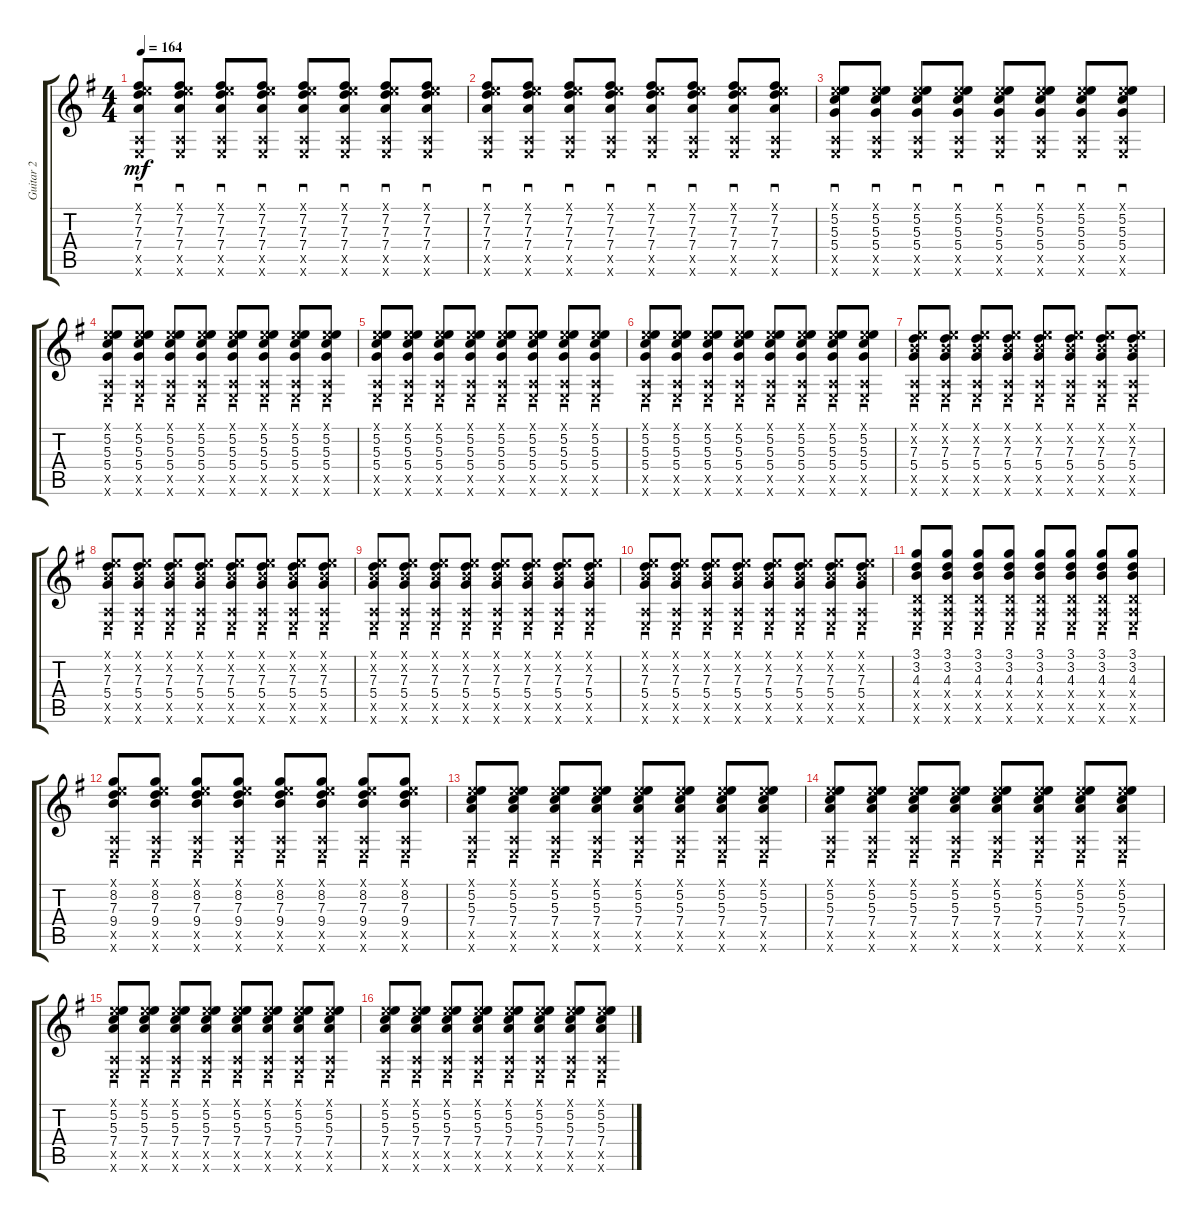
\track ("Guitar 2" "Guitar 2") {instrument electricguitarclean}
\staff {score tabs}
\tuning (E4 B3 G3 D3 A2 E2) {hide}
\ts (4 4)
\tempo 164
\clef g2
\ks g
(0.1{x} 7.2 7.3 7.4 0.5{x} 0.6{x}).8{sd dy mf} (0.1{x} 7.2 7.3 7.4 0.5{x} 0.6{x}).8{sd} (0.1{x} 7.2 7.3 7.4 0.5{x} 0.6{x}).8{sd} (0.1{x} 7.2 7.3 7.4 0.5{x} 0.6{x}).8{sd} (0.1{x} 7.2 7.3 7.4 0.5{x} 0.6{x}).8{sd} (0.1{x} 7.2 7.3 7.4 0.5{x} 0.6{x}).8{sd} (0.1{x} 7.2 7.3 7.4 0.5{x} 0.6{x}).8{sd} (0.1{x} 7.2 7.3 7.4 0.5{x} 0.6{x}).8{sd} |
(0.1{x} 7.2 7.3 7.4 0.5{x} 0.6{x}).8{sd} (0.1{x} 7.2 7.3 7.4 0.5{x} 0.6{x}).8{sd} (0.1{x} 7.2 7.3 7.4 0.5{x} 0.6{x}).8{sd} (0.1{x} 7.2 7.3 7.4 0.5{x} 0.6{x}).8{sd} (0.1{x} 7.2 7.3 7.4 0.5{x} 0.6{x}).8{sd} (0.1{x} 7.2 7.3 7.4 0.5{x} 0.6{x}).8{sd} (0.1{x} 7.2 7.3 7.4 0.5{x} 0.6{x}).8{sd} (0.1{x} 7.2 7.3 7.4 0.5{x} 0.6{x}).8{sd} |
(0.1{x} 5.2 5.3 5.4 0.5{x} 0.6{x}).8{sd} (0.1{x} 5.2 5.3 5.4 0.5{x} 0.6{x}).8{sd} (0.1{x} 5.2 5.3 5.4 0.5{x} 0.6{x}).8{sd} (0.1{x} 5.2 5.3 5.4 0.5{x} 0.6{x}).8{sd} (0.1{x} 5.2 5.3 5.4 0.5{x} 0.6{x}).8{sd} (0.1{x} 5.2 5.3 5.4 0.5{x} 0.6{x}).8{sd} (0.1{x} 5.2 5.3 5.4 0.5{x} 0.6{x}).8{sd} (0.1{x} 5.2 5.3 5.4 0.5{x} 0.6{x}).8{sd} |
(0.1{x} 5.2 5.3 5.4 0.5{x} 0.6{x}).8{sd} (0.1{x} 5.2 5.3 5.4 0.5{x} 0.6{x}).8{sd} (0.1{x} 5.2 5.3 5.4 0.5{x} 0.6{x}).8{sd} (0.1{x} 5.2 5.3 5.4 0.5{x} 0.6{x}).8{sd} (0.1{x} 5.2 5.3 5.4 0.5{x} 0.6{x}).8{sd} (0.1{x} 5.2 5.3 5.4 0.5{x} 0.6{x}).8{sd} (0.1{x} 5.2 5.3 5.4 0.5{x} 0.6{x}).8{sd} (0.1{x} 5.2 5.3 5.4 0.5{x} 0.6{x}).8{sd} |
(0.1{x} 5.2 5.3 5.4 0.5{x} 0.6{x}).8{sd} (0.1{x} 5.2 5.3 5.4 0.5{x} 0.6{x}).8{sd} (0.1{x} 5.2 5.3 5.4 0.5{x} 0.6{x}).8{sd} (0.1{x} 5.2 5.3 5.4 0.5{x} 0.6{x}).8{sd} (0.1{x} 5.2 5.3 5.4 0.5{x} 0.6{x}).8{sd} (0.1{x} 5.2 5.3 5.4 0.5{x} 0.6{x}).8{sd} (0.1{x} 5.2 5.3 5.4 0.5{x} 0.6{x}).8{sd} (0.1{x} 5.2 5.3 5.4 0.5{x} 0.6{x}).8{sd} |
(0.1{x} 5.2 5.3 5.4 0.5{x} 0.6{x}).8{sd} (0.1{x} 5.2 5.3 5.4 0.5{x} 0.6{x}).8{sd} (0.1{x} 5.2 5.3 5.4 0.5{x} 0.6{x}).8{sd} (0.1{x} 5.2 5.3 5.4 0.5{x} 0.6{x}).8{sd} (0.1{x} 5.2 5.3 5.4 0.5{x} 0.6{x}).8{sd} (0.1{x} 5.2 5.3 5.4 0.5{x} 0.6{x}).8{sd} (0.1{x} 5.2 5.3 5.4 0.5{x} 0.6{x}).8{sd} (0.1{x} 5.2 5.3 5.4 0.5{x} 0.6{x}).8{sd} |
(0.1{x} 0.2{x} 7.3 5.4 0.5{x} 0.6{x}).8{sd} (0.1{x} 0.2{x} 7.3 5.4 0.5{x} 0.6{x}).8{sd} (0.1{x} 0.2{x} 7.3 5.4 0.5{x} 0.6{x}).8{sd} (0.1{x} 0.2{x} 7.3 5.4 0.5{x} 0.6{x}).8{sd} (0.1{x} 0.2{x} 7.3 5.4 0.5{x} 0.6{x}).8{sd} (0.1{x} 0.2{x} 7.3 5.4 0.5{x} 0.6{x}).8{sd} (0.1{x} 0.2{x} 7.3 5.4 0.5{x} 0.6{x}).8{sd} (0.1{x} 0.2{x} 7.3 5.4 0.5{x} 0.6{x}).8{sd} |
(0.1{x} 0.2{x} 7.3 5.4 0.5{x} 0.6{x}).8{sd} (0.1{x} 0.2{x} 7.3 5.4 0.5{x} 0.6{x}).8{sd} (0.1{x} 0.2{x} 7.3 5.4 0.5{x} 0.6{x}).8{sd} (0.1{x} 0.2{x} 7.3 5.4 0.5{x} 0.6{x}).8{sd} (0.1{x} 0.2{x} 7.3 5.4 0.5{x} 0.6{x}).8{sd} (0.1{x} 0.2{x} 7.3 5.4 0.5{x} 0.6{x}).8{sd} (0.1{x} 0.2{x} 7.3 5.4 0.5{x} 0.6{x}).8{sd} (0.1{x} 0.2{x} 7.3 5.4 0.5{x} 0.6{x}).8{sd} |
(0.1{x} 0.2{x} 7.3 5.4 0.5{x} 0.6{x}).8{sd} (0.1{x} 0.2{x} 7.3 5.4 0.5{x} 0.6{x}).8{sd} (0.1{x} 0.2{x} 7.3 5.4 0.5{x} 0.6{x}).8{sd} (0.1{x} 0.2{x} 7.3 5.4 0.5{x} 0.6{x}).8{sd} (0.1{x} 0.2{x} 7.3 5.4 0.5{x} 0.6{x}).8{sd} (0.1{x} 0.2{x} 7.3 5.4 0.5{x} 0.6{x}).8{sd} (0.1{x} 0.2{x} 7.3 5.4 0.5{x} 0.6{x}).8{sd} (0.1{x} 0.2{x} 7.3 5.4 0.5{x} 0.6{x}).8{sd} |
(0.1{x} 0.2{x} 7.3 5.4 0.5{x} 0.6{x}).8{sd} (0.1{x} 0.2{x} 7.3 5.4 0.5{x} 0.6{x}).8{sd} (0.1{x} 0.2{x} 7.3 5.4 0.5{x} 0.6{x}).8{sd} (0.1{x} 0.2{x} 7.3 5.4 0.5{x} 0.6{x}).8{sd} (0.1{x} 0.2{x} 7.3 5.4 0.5{x} 0.6{x}).8{sd} (0.1{x} 0.2{x} 7.3 5.4 0.5{x} 0.6{x}).8{sd} (0.1{x} 0.2{x} 7.3 5.4 0.5{x} 0.6{x}).8{sd} (0.1{x} 0.2{x} 7.3 5.4 0.5{x} 0.6{x}).8{sd} |
(3.1 3.2 4.3 0.4{x} 0.5{x} 0.6{x}).8{sd} (3.1 3.2 4.3 0.4{x} 0.5{x} 0.6{x}).8{sd} (3.1 3.2 4.3 0.4{x} 0.5{x} 0.6{x}).8{sd} (3.1 3.2 4.3 0.4{x} 0.5{x} 0.6{x}).8{sd} (3.1 3.2 4.3 0.4{x} 0.5{x} 0.6{x}).8{sd} (3.1 3.2 4.3 0.4{x} 0.5{x} 0.6{x}).8{sd} (3.1 3.2 4.3 0.4{x} 0.5{x} 0.6{x}).8{sd} (3.1 3.2 4.3 0.4{x} 0.5{x} 0.6{x}).8{sd} |
(0.1{x} 8.2 7.3 9.4 0.5{x} 0.6{x}).8{sd} (0.1{x} 8.2 7.3 9.4 0.5{x} 0.6{x}).8{sd} (0.1{x} 8.2 7.3 9.4 0.5{x} 0.6{x}).8{sd} (0.1{x} 8.2 7.3 9.4 0.5{x} 0.6{x}).8{sd} (0.1{x} 8.2 7.3 9.4 0.5{x} 0.6{x}).8{sd} (0.1{x} 8.2 7.3 9.4 0.5{x} 0.6{x}).8{sd} (0.1{x} 8.2 7.3 9.4 0.5{x} 0.6{x}).8{sd} (0.1{x} 8.2 7.3 9.4 0.5{x} 0.6{x}).8{sd} |
(0.1{x} 5.2 5.3 7.4 0.5{x} 0.6{x}).8{sd} (0.1{x} 5.2 5.3 7.4 0.5{x} 0.6{x}).8{sd} (0.1{x} 5.2 5.3 7.4 0.5{x} 0.6{x}).8{sd} (0.1{x} 5.2 5.3 7.4 0.5{x} 0.6{x}).8{sd} (0.1{x} 5.2 5.3 7.4 0.5{x} 0.6{x}).8{sd} (0.1{x} 5.2 5.3 7.4 0.5{x} 0.6{x}).8{sd} (0.1{x} 5.2 5.3 7.4 0.5{x} 0.6{x}).8{sd} (0.1{x} 5.2 5.3 7.4 0.5{x} 0.6{x}).8{sd} |
(0.1{x} 5.2 5.3 7.4 0.5{x} 0.6{x}).8{sd} (0.1{x} 5.2 5.3 7.4 0.5{x} 0.6{x}).8{sd} (0.1{x} 5.2 5.3 7.4 0.5{x} 0.6{x}).8{sd} (0.1{x} 5.2 5.3 7.4 0.5{x} 0.6{x}).8{sd} (0.1{x} 5.2 5.3 7.4 0.5{x} 0.6{x}).8{sd} (0.1{x} 5.2 5.3 7.4 0.5{x} 0.6{x}).8{sd} (0.1{x} 5.2 5.3 7.4 0.5{x} 0.6{x}).8{sd} (0.1{x} 5.2 5.3 7.4 0.5{x} 0.6{x}).8{sd} |
(0.1{x} 5.2 5.3 7.4 0.5{x} 0.6{x}).8{sd} (0.1{x} 5.2 5.3 7.4 0.5{x} 0.6{x}).8{sd} (0.1{x} 5.2 5.3 7.4 0.5{x} 0.6{x}).8{sd} (0.1{x} 5.2 5.3 7.4 0.5{x} 0.6{x}).8{sd} (0.1{x} 5.2 5.3 7.4 0.5{x} 0.6{x}).8{sd} (0.1{x} 5.2 5.3 7.4 0.5{x} 0.6{x}).8{sd} (0.1{x} 5.2 5.3 7.4 0.5{x} 0.6{x}).8{sd} (0.1{x} 5.2 5.3 7.4 0.5{x} 0.6{x}).8{sd} |
(0.1{x} 5.2 5.3 7.4 0.5{x} 0.6{x}).8{sd} (0.1{x} 5.2 5.3 7.4 0.5{x} 0.6{x}).8{sd} (0.1{x} 5.2 5.3 7.4 0.5{x} 0.6{x}).8{sd} (0.1{x} 5.2 5.3 7.4 0.5{x} 0.6{x}).8{sd} (0.1{x} 5.2 5.3 7.4 0.5{x} 0.6{x}).8{sd} (0.1{x} 5.2 5.3 7.4 0.5{x} 0.6{x}).8{sd} (0.1{x} 5.2 5.3 7.4 0.5{x} 0.6{x}).8{sd} (0.1{x} 5.2 5.3 7.4 0.5{x} 0.6{x}).8{sd}
